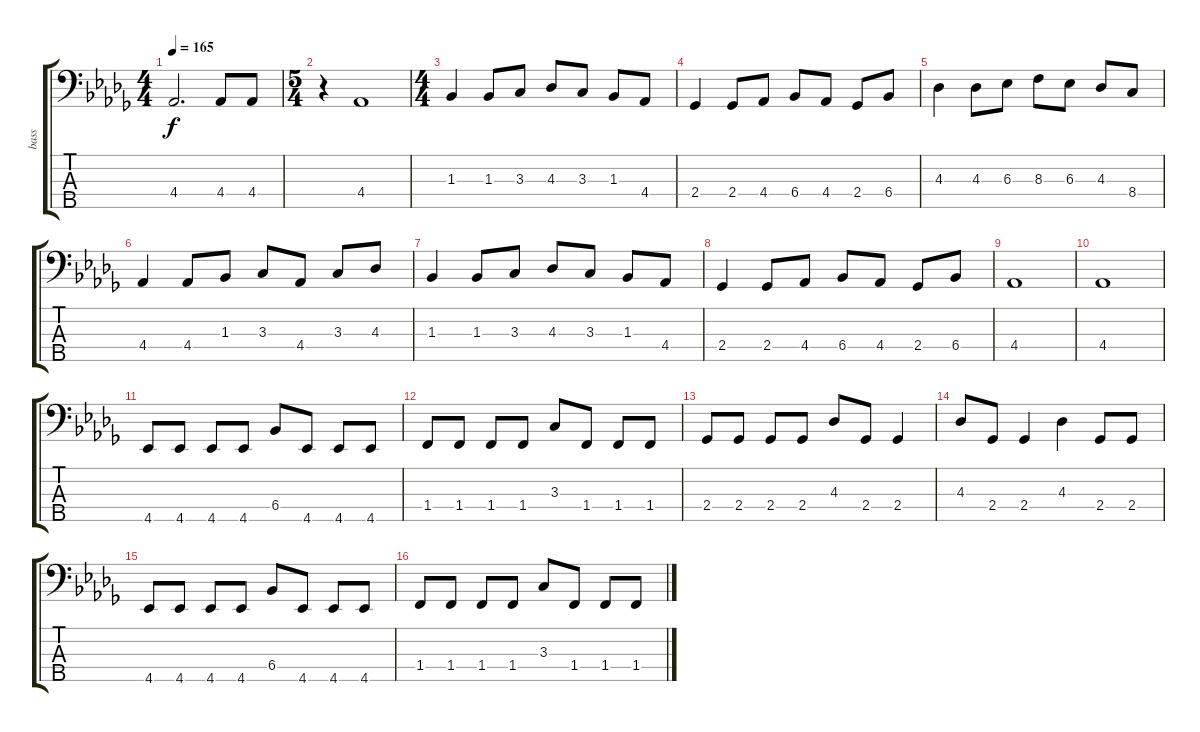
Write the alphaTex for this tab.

\track ("bass" "bass") {instrument electricbassfinger}
\staff {score tabs}
\tuning (G2 D2 A1 E1 B0) {hide}
\ts (4 4)
\tempo 165
\clef f4
\ks db
4.4.2{d dy f} 4.4.8 4.4.8 |
\ts (5 4)
r.4 4.4.1 |
\ts (4 4)
1.3.4 1.3.8 3.3.8 4.3.8 3.3.8 1.3.8 4.4.8 |
2.4.4 2.4.8 4.4.8 6.4.8 4.4.8 2.4.8 6.4.8 |
4.3.4 4.3.8 6.3.8 8.3.8 6.3.8 4.3.8 8.4.8 |
4.4.4 4.4.8 1.3.8 3.3.8 4.4.8 3.3.8 4.3.8 |
1.3.4 1.3.8 3.3.8 4.3.8 3.3.8 1.3.8 4.4.8 |
2.4.4 2.4.8 4.4.8 6.4.8 4.4.8 2.4.8 6.4.8 |
4.4.1 |
4.4.1 |
4.5.8 4.5.8 4.5.8 4.5.8 6.4.8 4.5.8 4.5.8 4.5.8 |
1.4.8 1.4.8 1.4.8 1.4.8 3.3.8 1.4.8 1.4.8 1.4.8 |
2.4.8 2.4.8 2.4.8 2.4.8 4.3.8 2.4.8 2.4.4 |
4.3.8 2.4.8 2.4.4 4.3.4 2.4.8 2.4.8 |
4.5.8 4.5.8 4.5.8 4.5.8 6.4.8 4.5.8 4.5.8 4.5.8 |
1.4.8 1.4.8 1.4.8 1.4.8 3.3.8 1.4.8 1.4.8 1.4.8
